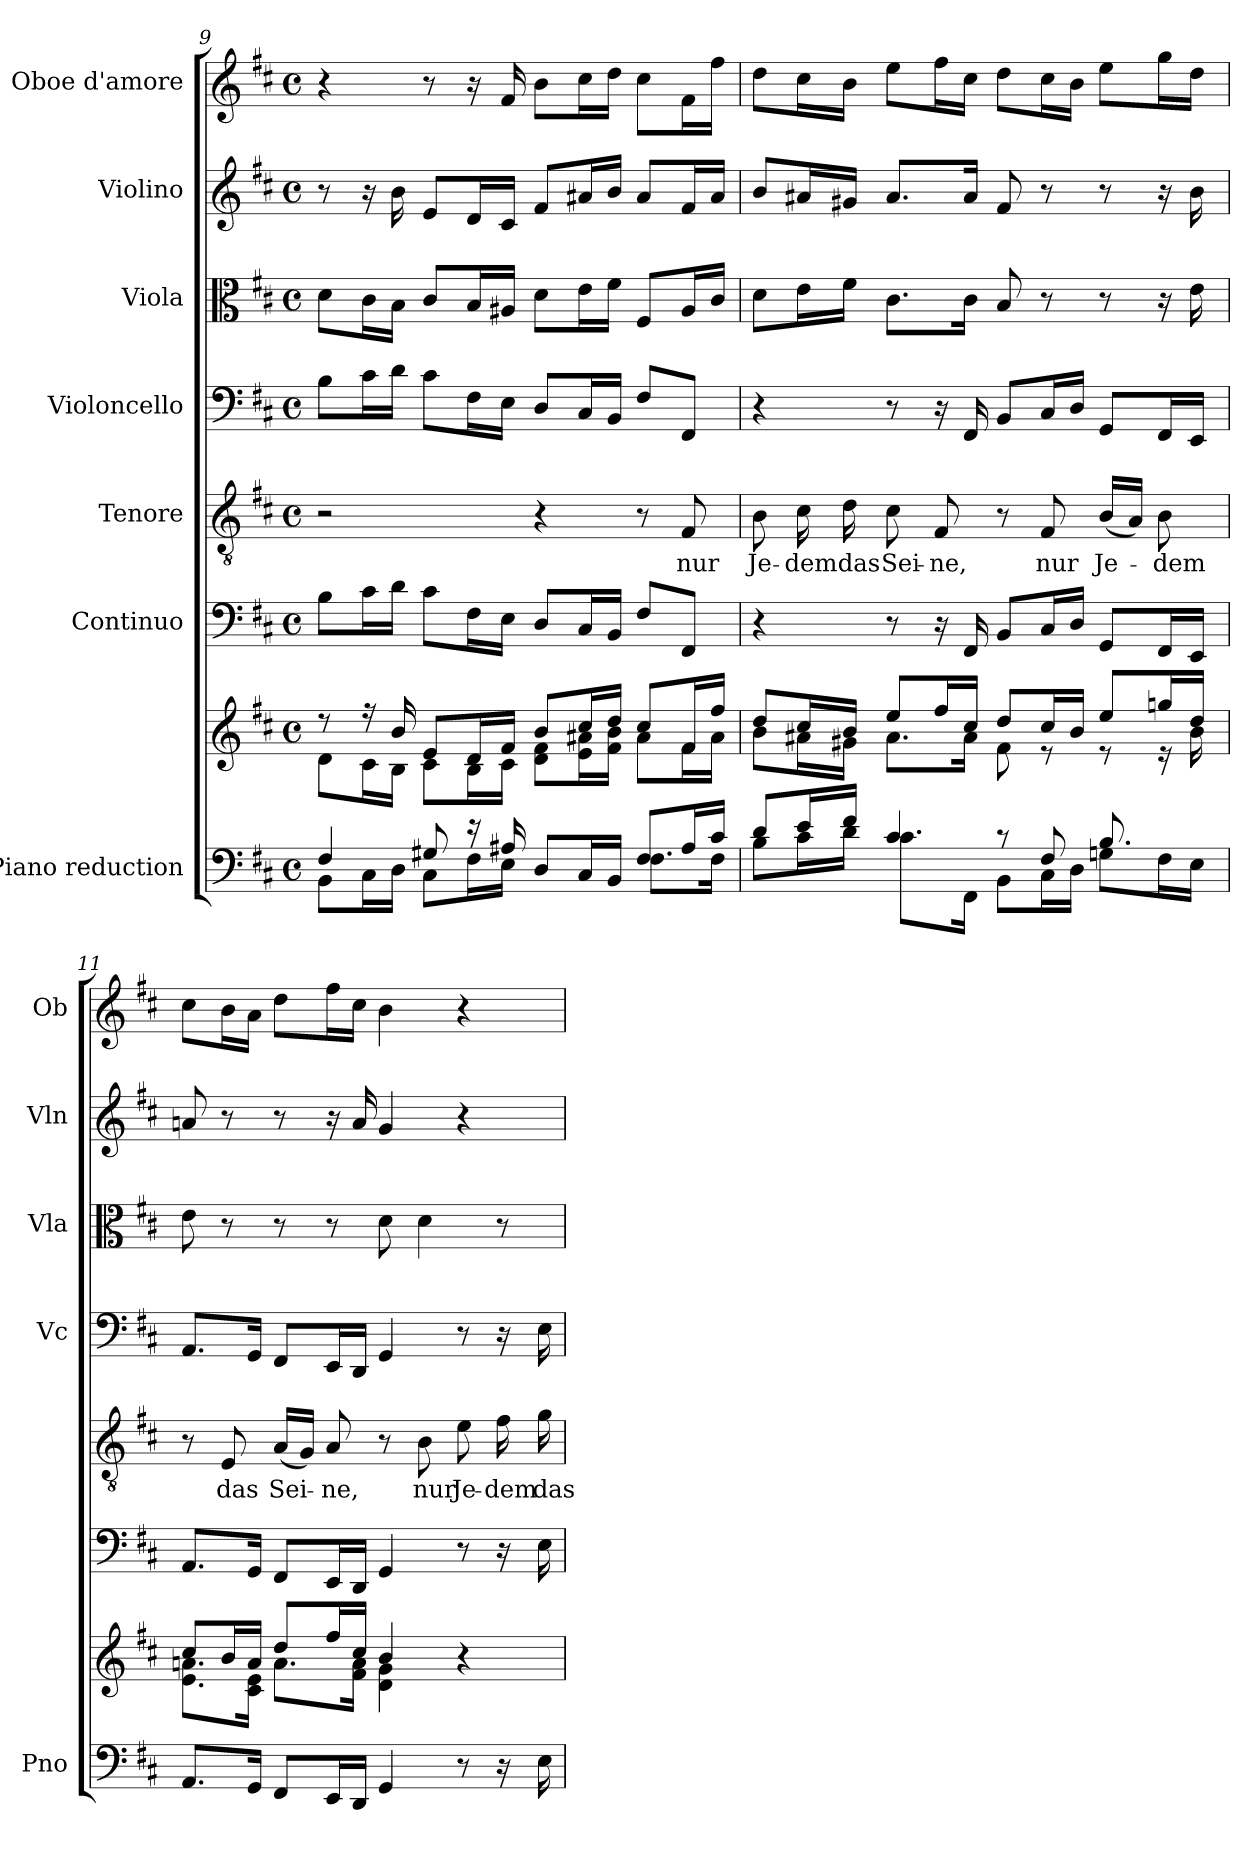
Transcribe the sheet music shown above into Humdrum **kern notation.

**kern	**kern	**kern	**kern	**text	**kern	**kern	**kern	**kern
*part7	*part7	*part6	*part5	*part5	*part4	*part3	*part2	*part1
*staff8	*staff7	*staff6	*staff5	*staff5	*staff4	*staff3	*staff2	*staff1
*I"Piano reduction	*	*I"Continuo	*I"Tenore	*	*I"Violoncello	*I"Viola	*I"Violino	*I"Oboe d'amore
*I'Pno	*	*	*	*	*I'Vc	*I'Vla	*I'Vln	*I'Ob
!!LO:PB:g=z
*clefF4	*clefG2	*clefF4	*clefGv2	*	*clefF4	*clefC3	*clefG2	*clefG2
*	*	*ITrd7c12	*	*	*	*	*	*
*k[f#c#]	*k[f#c#]	*k[f#c#]	*k[f#c#]	*	*k[f#c#]	*k[f#c#]	*k[f#c#]	*k[f#c#]
*M4/4	*M4/4	*M4/4	*M4/4	*	*M4/4	*M4/4	*M4/4	*M4/4
*met(c)	*met(c)	*met(c)	*met(c)	*	*met(c)	*met(c)	*met(c)	*met(c)
=9	=9	=9	=9	=9	=9	=9	=9	=9
*^	*^	*	*	*	*	*	*	*
4F#/	8BB\L	8r	8d\L	8BB\L	2r	.	8B\L	8d\L	8r	4r
.	16C#\L	16r	16c#\L	16C#\L	.	.	16c#\L	16c#\L	16r	.
.	16D\JJ	16b/	16B\JJ	16D\JJ	.	.	16d\JJ	16B\JJ	16b\	.
8G#X/	8C#\L	8e/L	8c#\L	8C#\L	.	.	8c#\L	8c#/L	8e/L	8r
16r	16F#\L	16d/L	16B\L	16FF#\L	.	.	16F#\L	16B/L	16d/L	16r
16A#X/	16E\JJ	16f#/JJ	16c#\JJ	16EE\JJ	.	.	16E\JJ	16A#X/JJ	16c#/JJ	16f#/
8D/L	4ryy	8b/L	8d\ 8f#\L	8DD/L	4r	.	8D/L	8d\L	8f#/L	8b\L
16C#/L	.	16cc#/L	16e\ 16a#X\L	16CC#/L	.	.	16C#/L	16e\L	16a#X/L	16cc#\L
16BB/JJ	.	16dd/JJ	16f#\ 16b\JJ	16BBB/JJ	.	.	16BB/JJ	16f#\JJ	16b/JJ	16dd\JJ
8F#/L	8.F#\L	8cc#/L	8a#\L	8FF#/L	8r	.	8F#/L	8F#/L	8a#/L	8cc#\L
!	!	!	!	!	!	!LO:LY:b	!	!	!	!
16A#/L	.	16f#/L	16f#\L	8FFF#/J	8F#/	nur	8FF#/J	16A#/L	16f#/L	16f#\L
16c#/JJ	16F#\Jk	16ff#/JJ	16a#\JJ	.	.	.	.	16c#/JJ	16a#/JJ	16ff#\JJ
=10	=10	=10	=10	=10	=10	=10	=10	=10	=10	=10
*	*	*	*^	*	*	*	*	*	*	*
!	!	!	!	!	!	!	!LO:LY:b	!	!	!	!
8d/L	8B\L	8dd/L	8b\L	2...ryy	4r	8B\	Je-	4r	8d\L	8b/L	8dd\L
!	!	!	!	!	!	!	!LO:LY:b	!	!	!	!
16e/L	16c#\L	16cc#/L	16a#X\L	.	.	16c#\	-dem	.	16e\L	16a#X/L	16cc#\L
!	!	!	!	!	!	!	!LO:LY:b	!	!	!	!
16f#/JJ	16d\JJ	16b/JJ	16g#X\JJ	.	.	16d\	das	.	16f#\JJ	16g#X/JJ	16b\JJ
!	!	!	!	!	!	!	!LO:LY:b	!	!	!	!
4c#/	8.c#\L	8ee/L	8.a#\L	.	8r	8c#\	Sei-	8r	8.c#\L	8.a#/L	8ee\L
!	!	!	!	!	!	!	!LO:LY:b	!	!	!	!
.	.	16ff#/L	.	.	16r	8F#/	-ne,	16r	.	.	16ff#\L
.	16FF#\Jk	16cc#/JJ	16a#\Jk	.	16FFF#/	.	.	16FF#/	16c#\Jk	16a#/Jk	16cc#\JJ
8r	8BB\L	8dd/L	8f#\	.	8BBB/L	8r	.	8BB/L	8B/	8f#/	8dd\L
!	!	!	!	!	!	!	!LO:LY:b	!	!	!	!
8F#/	16C#\L	16cc#/L	8r	.	16CC#/L	8F#/	nur	16C#/L	8r	8r	16cc#\L
.	16D\JJ	16b/JJ	.	.	16DD/JJ	.	.	16D/JJ	.	.	16b\JJ
!	!	!	!	!	!	!	!LO:LY:b	!	!	!	!
8.B/L	8Gn\L	8ee/L	8r	.	8GGG/L	(16B/LL	Je-	8GG/L	8r	8r	8ee\L
.	.	.	.	.	.	16A/JJ)	.	.	.	.	.
!	!	!	!	!	!	!	!LO:LY:b	!	!	!	!
.	16F#\L	16ggn/L	16r	.	16FFF#/L	8B\	-dem	16FF#/L	16r	16r	16gg\L
16ryy	16E\JJ	16dd/JJ	16b\	16gn\Jk	16EEE/JJ	.	.	16EE/JJ	16e\	16b\	16dd\JJ
*v	*v	*	*	*	*	*	*	*	*	*	*
*	*	*v	*v	*	*	*	*	*	*	*
=11	=11	=11	=11	=11	=11	=11	=11	=11	=11
8.AA/L	8cc#/L	8.e\ 8.an\L	8.AAA/L	8r	.	8.AA/L	8e\	8an/	8cc#\L
!	!	!	!	!	!LO:LY:b	!	!	!	!
.	16b/L	.	.	8E/	das	.	8r	8r	16b\L
16GG/Jk	16a/JJ	16c#\ 16e\Jk	16GGG/Jk	.	.	16GG/Jk	.	.	16a\JJ
!	!	!	!	!	!LO:LY:b	!	!	!	!
8FF#/L	8dd/L	8.a\L	8FFF#/L	(16A/LL	Sei-	8FF#/L	8r	8r	8dd\L
.	.	.	.	16G/JJ)	.	.	.	.	.
!	!	!	!	!	!LO:LY:b	!	!	!	!
16EE/L	16ff#/L	.	16EEE/L	8A/	-ne,	16EE/L	8r	16r	16ff#\L
16DD/JJ	16cc#/JJ	16f#\ 16a\Jk	16DDD/JJ	.	.	16DD/JJ	.	16a/	16cc#\JJ
4GG/	4b/	4d\ 4g\	4GGG/	8r	.	4GG/	8d\	4g/	4b\
!	!	!	!	!	!LO:LY:b	!	!	!	!
.	.	.	.	8B\	nur	.	4d\	.	.
!	!	!	!	!	!LO:LY:b	!	!	!	!
8r	4r	4ryy	8r	8e\	Je-	8r	.	4r	4r
!	!	!	!	!	!LO:LY:b	!	!	!	!
16r	.	.	16r	16f#\	-dem	16r	8r	.	.
!	!	!	!	!	!LO:LY:b	!	!	!	!
16E\	.	.	16EE\	16g\	das	16E\	.	.	.
*	*v	*v	*	*	*	*	*	*	*
=	=	=	=	=	=	=	=	=
*-	*-	*-	*-	*-	*-	*-	*-	*-
